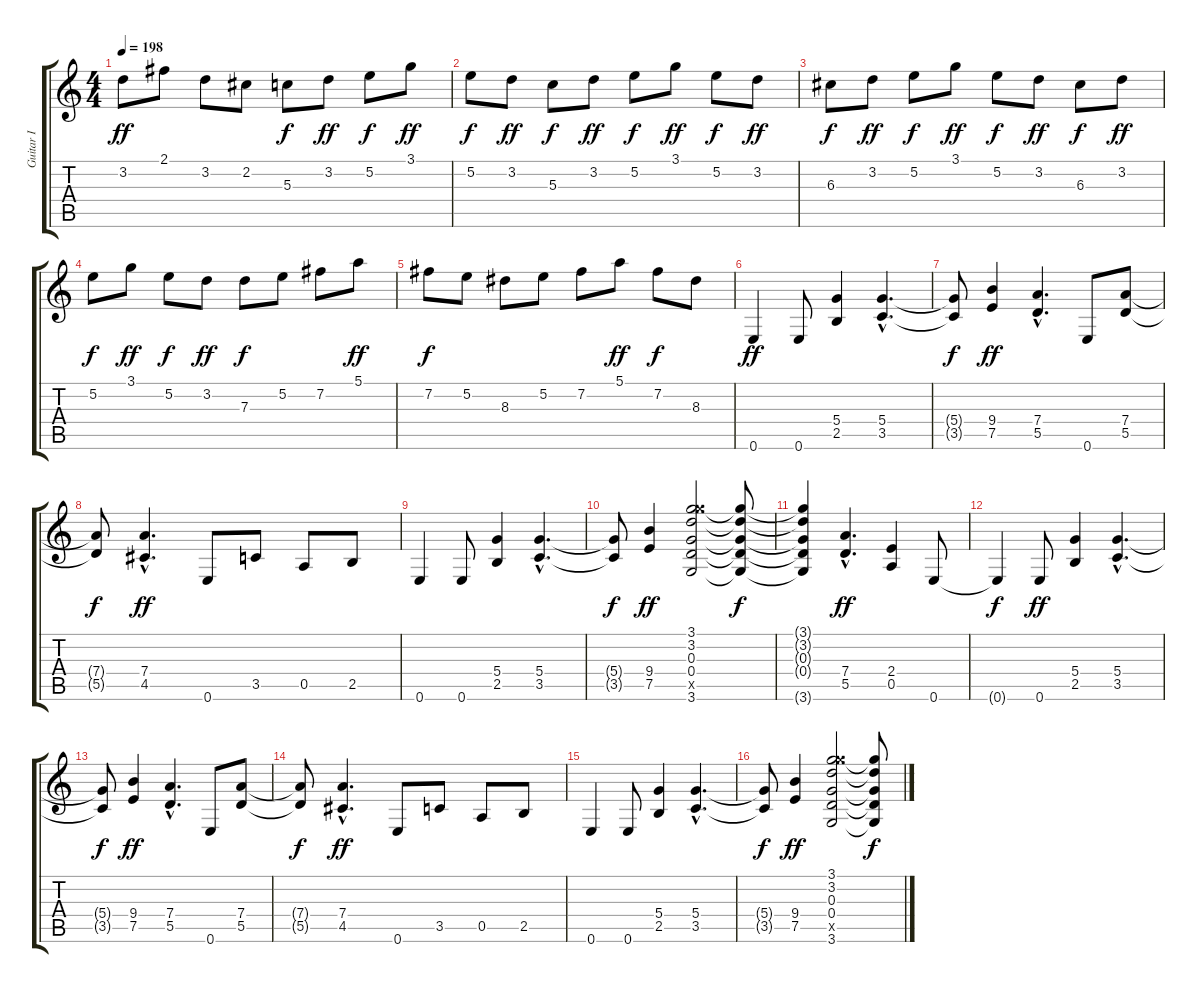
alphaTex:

\track ("Guitar I" "Guitar I") {instrument overdrivenguitar}
\staff {score tabs}
\tuning (E4 B3 G3 D3 A2 E2) {hide}
\ts (4 4)
\tempo 198
\clef g2
\ks c
3.2.8{dy ff} 2.1.8 3.2.8 2.2.8 5.3.8{dy f} 3.2.8{dy ff} 5.2.8{dy f} 3.1.8{dy ff} |
5.2.8{dy f} 3.2.8{dy ff} 5.3.8{dy f} 3.2.8{dy ff} 5.2.8{dy f} 3.1.8{dy ff} 5.2.8{dy f} 3.2.8{dy ff} |
6.3.8{dy f} 3.2.8{dy ff} 5.2.8{dy f} 3.1.8{dy ff} 5.2.8{dy f} 3.2.8{dy ff} 6.3.8{dy f} 3.2.8{dy ff} |
5.2.8{dy f} 3.1.8{dy ff} 5.2.8{dy f} 3.2.8{dy ff} 7.3.8{dy f} 5.2.8 7.2.8 5.1.8{dy ff} |
7.2.8{dy f} 5.2.8 8.3.8 5.2.8 7.2.8 5.1.8{dy ff} 7.2.8{dy f} 8.3.8 |
0.6.4{dy ff instrument overdrivenguitar} 0.6.8 (5.4 2.5).4 (5.4{hac} 3.5{hac}).4{d} |
(5.4{t} 3.5{t}).8{dy f} (9.4 7.5).4{dy ff} (7.4{hac} 5.5{hac}).4{d} 0.6.8 (7.4 5.5).8 |
(7.4{t} 5.5{t}).8{dy f} (7.4{hac} 4.5{hac}).4{d dy ff} 0.6.8 3.5.8 0.5.8 2.5.8 |
0.6.4 0.6.8 (5.4 2.5).4 (5.4{hac} 3.5{hac}).4{d} |
(5.4{t} 3.5{t}).8{dy f} (9.4 7.5).4{dy ff} (3.1 3.2 0.3 0.4 22.5{x} 3.6).2 (3.1{t} 3.2{t} 0.3{t} 0.4{t} 3.6{t}).8{dy f} |
(3.1{t} 3.2{t} 0.3{t} 0.4{t} 3.6{t}).4 (7.4{hac} 5.5{hac}).4{d dy ff} (2.4 0.5).4 0.6.8 |
0.6{t}.4{dy f} 0.6.8{dy ff} (5.4 2.5).4 (5.4{hac} 3.5{hac}).4{d} |
(5.4{t} 3.5{t}).8{dy f} (9.4 7.5).4{dy ff} (7.4{hac} 5.5{hac}).4{d} 0.6.8 (7.4 5.5).8 |
(7.4{t} 5.5{t}).8{dy f} (7.4{hac} 4.5{hac}).4{d dy ff} 0.6.8 3.5.8 0.5.8 2.5.8 |
0.6.4 0.6.8 (5.4 2.5).4 (5.4{hac} 3.5{hac}).4{d} |
(5.4{t} 3.5{t}).8{dy f} (9.4 7.5).4{dy ff} (3.1 3.2 0.3 0.4 22.5{x} 3.6).2 (3.1{t} 3.2{t} 0.3{t} 0.4{t} 3.6{t}).8{dy f}
